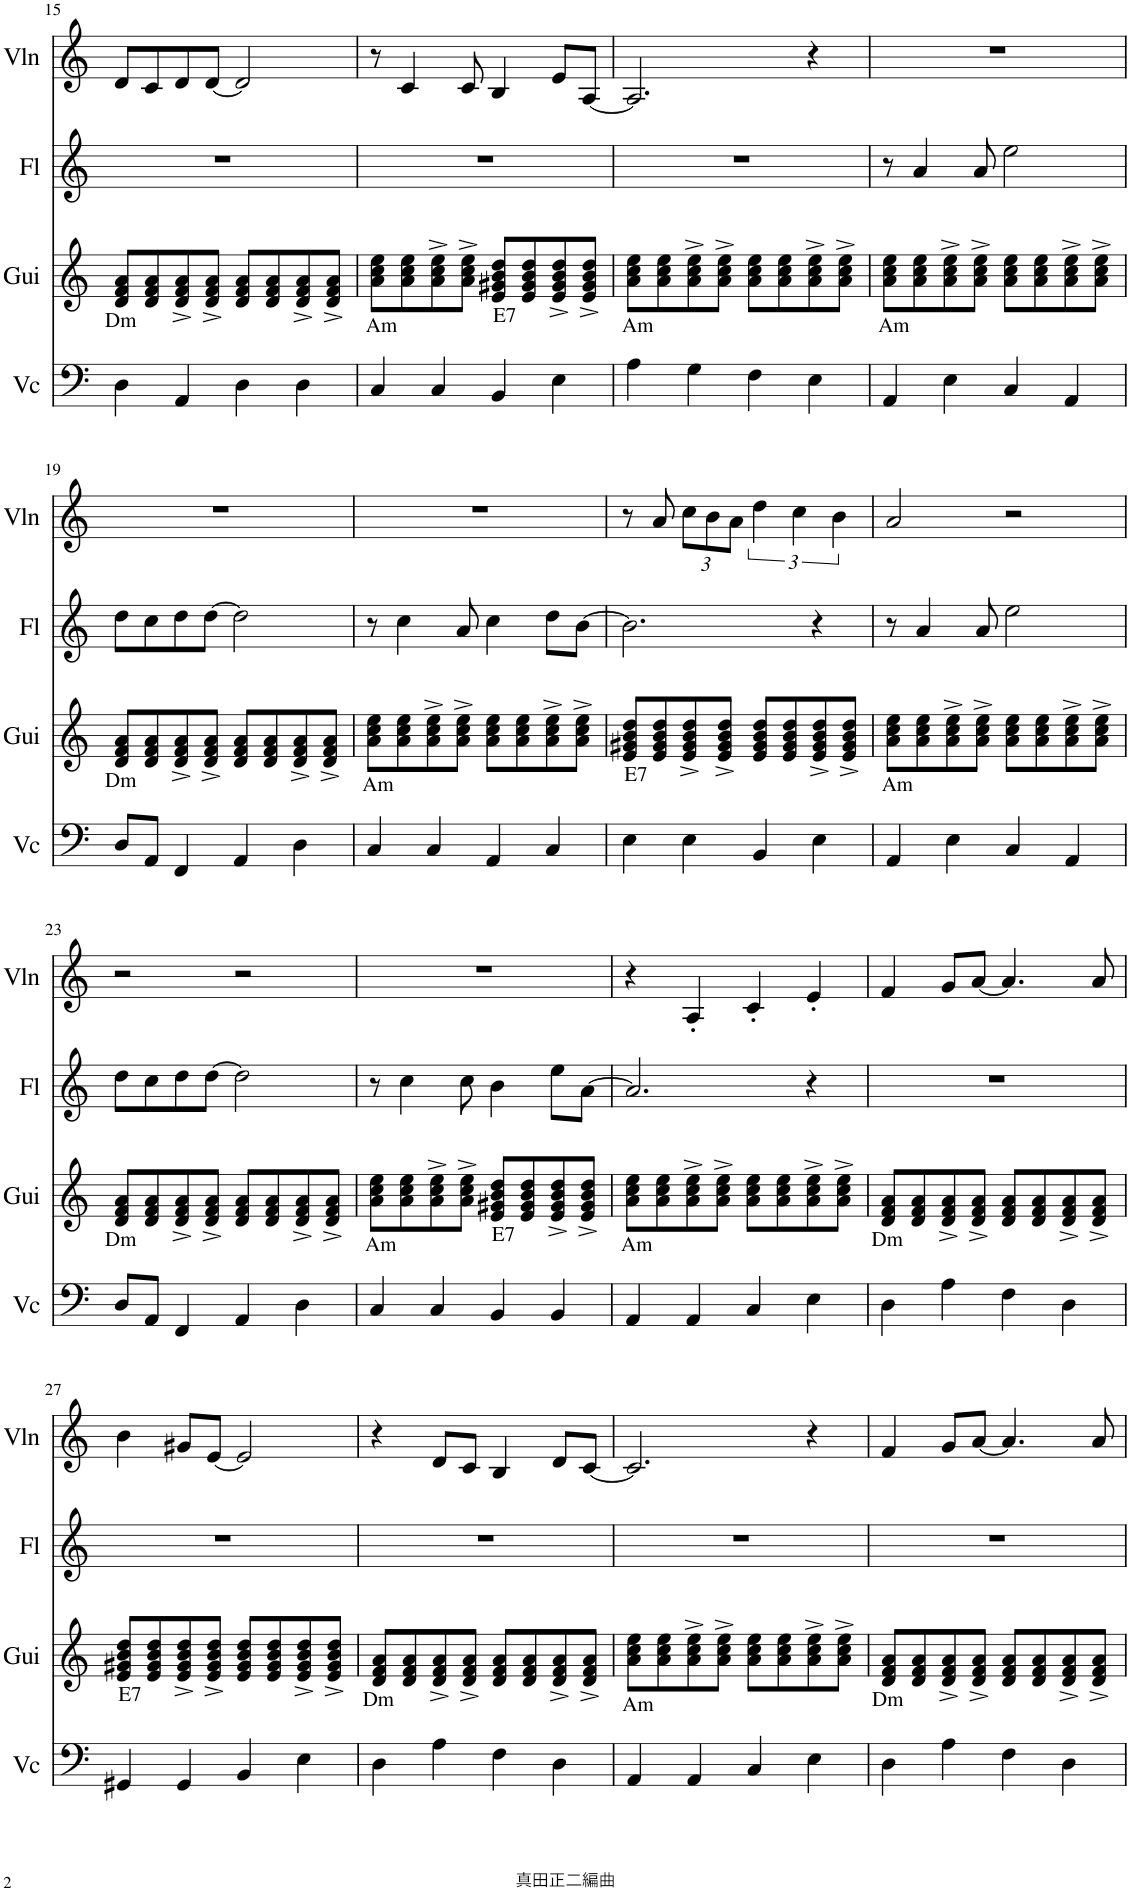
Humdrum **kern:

**kern	**kern	**kern	**kern
*part4	*part3	*part2	*part1
*staff4	*staff3	*staff2	*staff1
*I"Vc	*I"Gui	*I"Fl	*I"Vln
*I'Vc	*I'Gui	*I'Fl	*I'Vln
!!LO:PB:g=z
*clefF4	*clefG2	*clefG2	*clefG2
*k[]	*k[]	*k[]	*k[]
*M4/4	*M4/4	*M4/4	*M4/4
*met(c)	*met(c)	*met(c)	*met(c)
=15	=15	=15	=15
!	!LO:TX:b:t=Dm	!	!
4D\	8d/ 8f/ 8a/L	1r	8d/L
.	8d/ 8f/ 8a/	.	8c/
4AA/	8d/^ 8f/^ 8a/^	.	8d/
.	8d/^ 8f/^ 8a/^J	.	[8d/J
4D\	8d/ 8f/ 8a/L	.	2d/]
.	8d/ 8f/ 8a/	.	.
4D\	8d/^ 8f/^ 8a/^	.	.
.	8d/^ 8f/^ 8a/^J	.	.
=16	=16	=16	=16
!	!LO:TX:b:t=Am	!	!
4C/	8a\ 8cc\ 8ee\L	1r	8r
.	8a\ 8cc\ 8ee\	.	4c/
4C/	8a\^ 8cc\^ 8ee\^	.	.
.	8a\^ 8cc\^ 8ee\^J	.	8c/
!	!LO:TX:b:t=E7	!	!
4BB/	8e/ 8g#X/ 8b/ 8dd/L	.	4B/
.	8e/ 8g#/ 8b/ 8dd/	.	.
4E\	8e/^ 8g#/^ 8b/^ 8dd/^	.	8e/L
.	8e/^ 8g#/^ 8b/^ 8dd/^J	.	[8A/J
=17	=17	=17	=17
!	!LO:TX:b:t=Am	!	!
4A\	8a\ 8cc\ 8ee\L	1r	2.A/]
.	8a\ 8cc\ 8ee\	.	.
4G\	8a\^ 8cc\^ 8ee\^	.	.
.	8a\^ 8cc\^ 8ee\^J	.	.
4F\	8a\ 8cc\ 8ee\L	.	.
.	8a\ 8cc\ 8ee\	.	.
4E\	8a\^ 8cc\^ 8ee\^	.	4r
.	8a\^ 8cc\^ 8ee\^J	.	.
=18	=18	=18	=18
!	!LO:TX:b:t=Am	!	!
4AA/	8a\ 8cc\ 8ee\L	8r	1r
.	8a\ 8cc\ 8ee\	4a/	.
4E\	8a\^ 8cc\^ 8ee\^	.	.
.	8a\^ 8cc\^ 8ee\^J	8a/	.
4C/	8a\ 8cc\ 8ee\L	2ee\	.
.	8a\ 8cc\ 8ee\	.	.
4AA/	8a\^ 8cc\^ 8ee\^	.	.
.	8a\^ 8cc\^ 8ee\^J	.	.
!!LO:LB:g=z
=19	=19	=19	=19
!	!LO:TX:b:t=Dm	!	!
8D/L	8d/ 8f/ 8a/L	8dd\L	1r
8AA/J	8d/ 8f/ 8a/	8cc\	.
4FF/	8d/^ 8f/^ 8a/^	8dd\	.
.	8d/^ 8f/^ 8a/^J	[8dd\J	.
4AA/	8d/ 8f/ 8a/L	2dd\]	.
.	8d/ 8f/ 8a/	.	.
4D\	8d/^ 8f/^ 8a/^	.	.
.	8d/^ 8f/^ 8a/^J	.	.
=20	=20	=20	=20
!	!LO:TX:b:t=Am	!	!
4C/	8a\ 8cc\ 8ee\L	8r	1r
.	8a\ 8cc\ 8ee\	4cc\	.
4C/	8a\^ 8cc\^ 8ee\^	.	.
.	8a\^ 8cc\^ 8ee\^J	8a/	.
4AA/	8a\ 8cc\ 8ee\L	4cc\	.
.	8a\ 8cc\ 8ee\	.	.
4C/	8a\^ 8cc\^ 8ee\^	8dd\L	.
.	8a\^ 8cc\^ 8ee\^J	[8b\J	.
=21	=21	=21	=21
!	!LO:TX:b:t=E7	!	!
4E\	8e/ 8g#X/ 8b/ 8dd/L	2.b\]	8r
.	8e/ 8g#/ 8b/ 8dd/	.	8a/
*	*	*	*Xbrackettup
4E\	8e/^ 8g#/^ 8b/^ 8dd/^	.	12cc\L
.	.	.	12b\
.	8e/^ 8g#/^ 8b/^ 8dd/^J	.	.
.	.	.	12a\J
*	*	*	*brackettup
4BB/	8e/ 8g#/ 8b/ 8dd/L	.	6dd\
.	8e/ 8g#/ 8b/ 8dd/	.	.
.	.	.	6cc\
4E\	8e/^ 8g#/^ 8b/^ 8dd/^	4r	.
.	.	.	6b\
.	8e/^ 8g#/^ 8b/^ 8dd/^J	.	.
=22	=22	=22	=22
!	!LO:TX:b:t=Am	!	!
4AA/	8a\ 8cc\ 8ee\L	8r	2a/
.	8a\ 8cc\ 8ee\	4a/	.
4E\	8a\^ 8cc\^ 8ee\^	.	.
.	8a\^ 8cc\^ 8ee\^J	8a/	.
4C/	8a\ 8cc\ 8ee\L	2ee\	2r
.	8a\ 8cc\ 8ee\	.	.
4AA/	8a\^ 8cc\^ 8ee\^	.	.
.	8a\^ 8cc\^ 8ee\^J	.	.
!!LO:LB:g=z
=23	=23	=23	=23
!	!LO:TX:b:t=Dm	!	!
8D/L	8d/ 8f/ 8a/L	8dd\L	2r
8AA/J	8d/ 8f/ 8a/	8cc\	.
4FF/	8d/^ 8f/^ 8a/^	8dd\	.
.	8d/^ 8f/^ 8a/^J	[8dd\J	.
4AA/	8d/ 8f/ 8a/L	2dd\]	2r
.	8d/ 8f/ 8a/	.	.
4D\	8d/^ 8f/^ 8a/^	.	.
.	8d/^ 8f/^ 8a/^J	.	.
=24	=24	=24	=24
!	!LO:TX:b:t=Am	!	!
4C/	8a\ 8cc\ 8ee\L	8r	1r
.	8a\ 8cc\ 8ee\	4cc\	.
4C/	8a\^ 8cc\^ 8ee\^	.	.
.	8a\^ 8cc\^ 8ee\^J	8cc\	.
!	!LO:TX:b:t=E7	!	!
4BB/	8e/ 8g#X/ 8b/ 8dd/L	4b\	.
.	8e/ 8g#/ 8b/ 8dd/	.	.
4BB/	8e/^ 8g#/^ 8b/^ 8dd/^	8ee\L	.
.	8e/^ 8g#/^ 8b/^ 8dd/^J	[8a\J	.
=25	=25	=25	=25
!	!LO:TX:b:t=Am	!	!
4AA/	8a\ 8cc\ 8ee\L	2.a/]	4r
.	8a\ 8cc\ 8ee\	.	.
4AA/	8a\^ 8cc\^ 8ee\^	.	4A'/
.	8a\^ 8cc\^ 8ee\^J	.	.
4C/	8a\ 8cc\ 8ee\L	.	4c'/
.	8a\ 8cc\ 8ee\	.	.
4E\	8a\^ 8cc\^ 8ee\^	4r	4e'/
.	8a\^ 8cc\^ 8ee\^J	.	.
=26	=26	=26	=26
!	!LO:TX:b:t=Dm	!	!
4D\	8d/ 8f/ 8a/L	1r	4f/
.	8d/ 8f/ 8a/	.	.
4A\	8d/^ 8f/^ 8a/^	.	8g/L
.	8d/^ 8f/^ 8a/^J	.	[8a/J
4F\	8d/ 8f/ 8a/L	.	4.a/]
.	8d/ 8f/ 8a/	.	.
4D\	8d/^ 8f/^ 8a/^	.	.
.	8d/^ 8f/^ 8a/^J	.	8a/
!!LO:LB:g=z
=27	=27	=27	=27
!	!LO:TX:b:t=E7	!	!
4GG#X/	8e/ 8g#X/ 8b/ 8dd/L	1r	4b\
.	8e/ 8g#/ 8b/ 8dd/	.	.
4GG#/	8e/^ 8g#/^ 8b/^ 8dd/^	.	8g#X/L
.	8e/^ 8g#/^ 8b/^ 8dd/^J	.	[8e/J
4BB/	8e/ 8g#/ 8b/ 8dd/L	.	2e/]
.	8e/ 8g#/ 8b/ 8dd/	.	.
4E\	8e/^ 8g#/^ 8b/^ 8dd/^	.	.
.	8e/^ 8g#/^ 8b/^ 8dd/^J	.	.
=28	=28	=28	=28
!	!LO:TX:b:t=Dm	!	!
4D\	8d/ 8f/ 8a/L	1r	4r
.	8d/ 8f/ 8a/	.	.
4A\	8d/^ 8f/^ 8a/^	.	8d/L
.	8d/^ 8f/^ 8a/^J	.	8c/J
4F\	8d/ 8f/ 8a/L	.	4B/
.	8d/ 8f/ 8a/	.	.
4D\	8d/^ 8f/^ 8a/^	.	8d/L
.	8d/^ 8f/^ 8a/^J	.	[8c/J
=29	=29	=29	=29
!	!LO:TX:b:t=Am	!	!
4AA/	8a\ 8cc\ 8ee\L	1r	2.c/]
.	8a\ 8cc\ 8ee\	.	.
4AA/	8a\^ 8cc\^ 8ee\^	.	.
.	8a\^ 8cc\^ 8ee\^J	.	.
4C/	8a\ 8cc\ 8ee\L	.	.
.	8a\ 8cc\ 8ee\	.	.
4E\	8a\^ 8cc\^ 8ee\^	.	4r
.	8a\^ 8cc\^ 8ee\^J	.	.
=30	=30	=30	=30
!	!LO:TX:b:t=Dm	!	!
4D\	8d/ 8f/ 8a/L	1r	4f/
.	8d/ 8f/ 8a/	.	.
4A\	8d/^ 8f/^ 8a/^	.	8g/L
.	8d/^ 8f/^ 8a/^J	.	[8a/J
4F\	8d/ 8f/ 8a/L	.	4.a/]
.	8d/ 8f/ 8a/	.	.
4D\	8d/^ 8f/^ 8a/^	.	.
.	8d/^ 8f/^ 8a/^J	.	8a/
=	=	=	=
*-	*-	*-	*-
